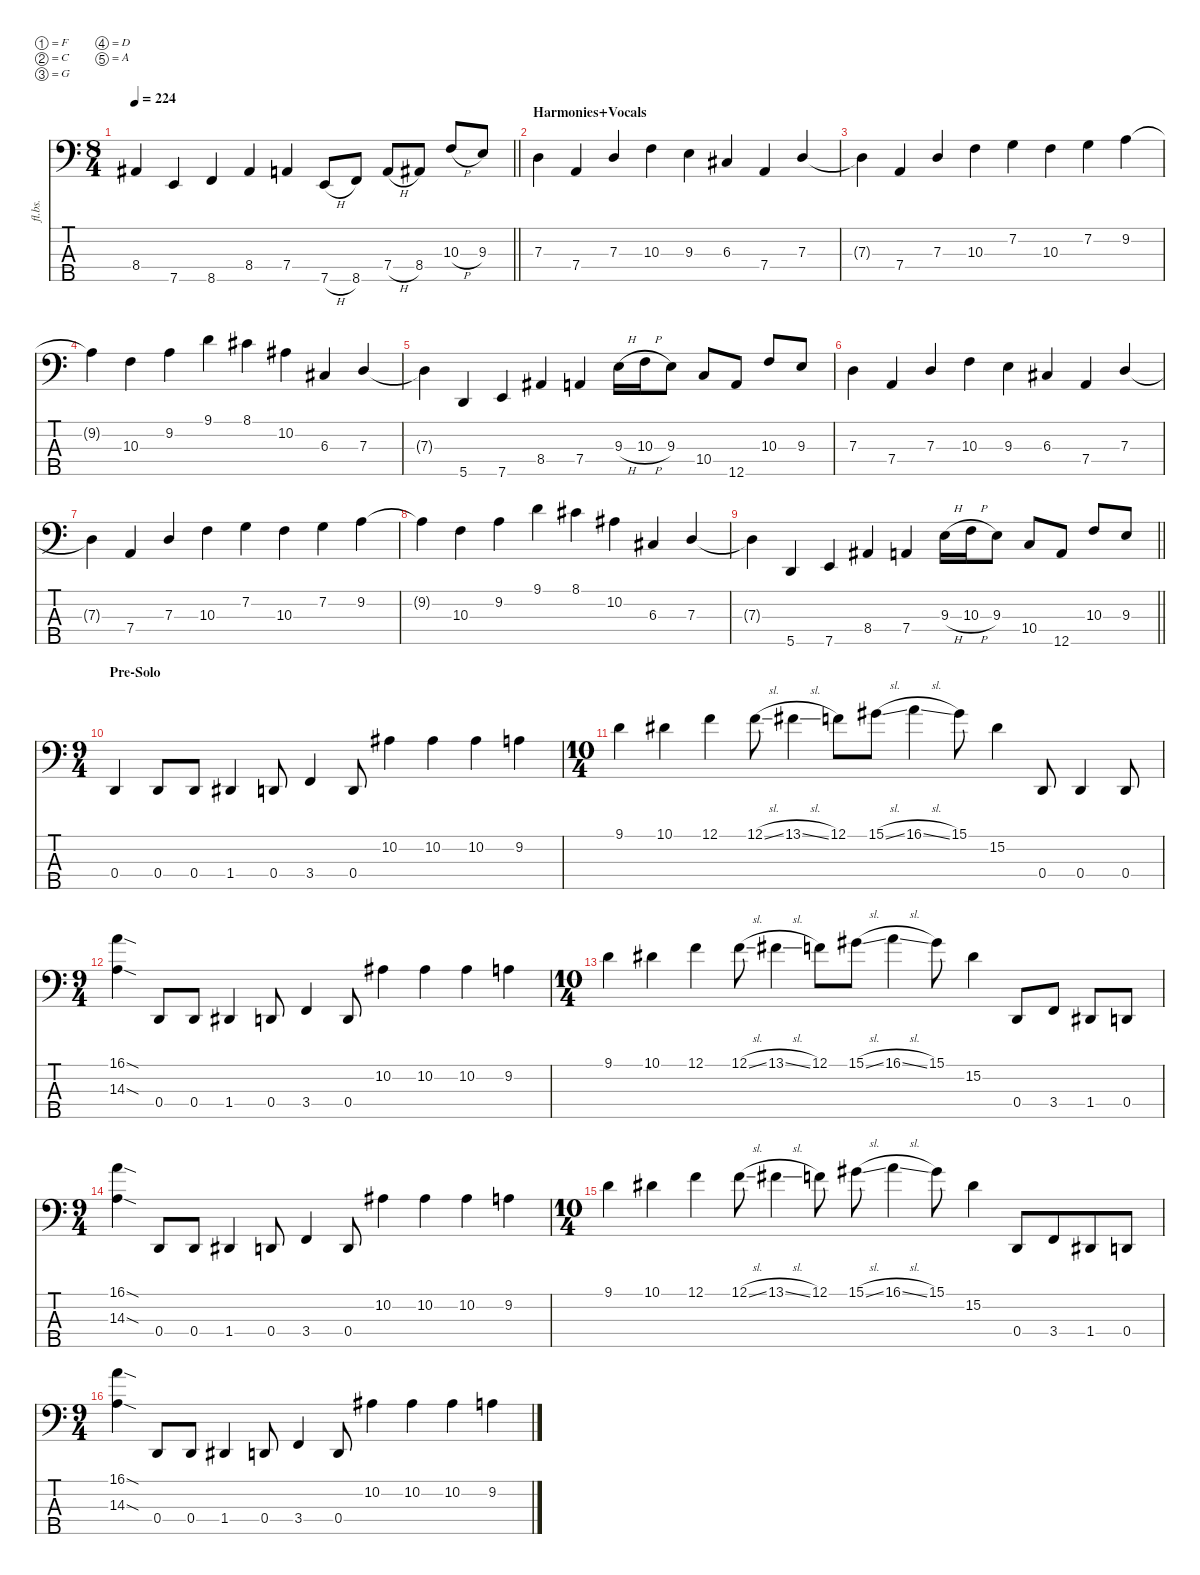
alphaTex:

\defaultSystemsLayout 4
\hideDynamics
\bracketExtendMode nobrackets
\otherSystemsTrackNameOrientation horizontal
\track ("Bass" "fl.bs.") {instrument fretlessbass}
\staff {score tabs}
\tuning (F2 C2 G1 D1 A0)
\ts (8 4)
\tempo 224
\clef f4
\barLineRight lightlight
\ks c
8.4{t acc #}.4{dy f beam Up} 7.5.4{beam Up} 8.5.4{beam Up} 8.4{acc #}.4{beam Up} 7.4.4{beam Up} 7.5{h}.8{beam Up} 8.5.8{beam Up} 7.4{h}.8{beam Up} 8.4{acc #}.8{beam Up} 10.3{h}.8{beam Up} 9.3.8{beam Up} |
\section ("" "Harmonies+Vocals")
7.3.4{beam Down} 7.4.4{beam Up} 7.3.4{beam Up} 10.3.4{beam Down} 9.3.4{beam Down} 6.3{acc #}.4{beam Up} 7.4.4{beam Up} 7.3.4{beam Up} |
7.3{t}.4{beam Down} 7.4.4{beam Up} 7.3.4{beam Up} 10.3.4{beam Down} 7.2.4{beam Down} 10.3.4{beam Down} 7.2.4{beam Down} 9.2.4{beam Down} |
9.2{t}.4{beam Down} 10.3.4{beam Down} 9.2.4{beam Down} 9.1.4{beam Down} 8.1{acc #}.4{beam Down} 10.2{acc #}.4{beam Down} 6.3{acc #}.4{beam Up} 7.3.4{beam Up} |
7.3{t}.4{beam Down} 5.5.4{beam Up} 7.5.4{beam Up} 8.4{acc #}.4{beam Up} 7.4.4{beam Up} 9.3{h}.16{beam Down} 10.3{h}.16{beam Down} 9.3.8{beam Down} 10.4.8{beam Up} 12.5.8{beam Up} 10.3.8{beam Up} 9.3.8{beam Up} |
7.3.4{beam Down} 7.4.4{beam Up} 7.3.4{beam Up} 10.3.4{beam Down} 9.3.4{beam Down} 6.3{acc #}.4{beam Up} 7.4.4{beam Up} 7.3.4{beam Up} |
7.3{t}.4{beam Down} 7.4.4{beam Up} 7.3.4{beam Up} 10.3.4{beam Down} 7.2.4{beam Down} 10.3.4{beam Down} 7.2.4{beam Down} 9.2.4{beam Down} |
9.2{t}.4{beam Down} 10.3.4{beam Down} 9.2.4{beam Down} 9.1.4{beam Down} 8.1{acc #}.4{beam Down} 10.2{acc #}.4{beam Down} 6.3{acc #}.4{beam Up} 7.3.4{beam Up} |
\barLineRight lightlight
7.3{t}.4{beam Down} 5.5.4{beam Up} 7.5.4{beam Up} 8.4{acc #}.4{beam Up} 7.4.4{beam Up} 9.3{h}.16{beam Down} 10.3{h}.16{beam Down} 9.3.8{beam Down} 10.4.8{beam Up} 12.5.8{beam Up} 10.3.8{beam Up} 9.3.8{beam Up} |
\ts (9 4)
\beaming (8 6 6 6)
\section ("" "Pre-Solo")
0.4.4{beam Up} 0.4.8{beam Up} 0.4.8{beam Up} 1.4{acc #}.4{beam Up} 0.4.8{beam Up} 3.4.4{beam Up} 0.4.8{beam Up} 10.2{acc #}.4{beam Down} 10.2{acc #}.4{beam Down} 10.2{acc #}.4{beam Down} 9.2.4{beam Down} |
\ts (10 4)
\beaming (8 6 6 6 2)
9.1.4{beam Down} 10.1{acc #}.4{beam Down} 12.1.4{beam Down} 12.1{sl}.8{beam Down} 13.1{sl acc #}.4{beam Down} 12.1.8{beam Down} 15.1{sl acc #}.8{beam Down} 16.1{sl}.4{beam Down} 15.1{acc #}.8{beam Down} 15.2{acc #}.4{beam Down} 0.4.8{beam Up} 0.4.4{beam Up} 0.4.8{beam Up} |
\ts (9 4)
\beaming (8 6 6 6)
(16.1{sod} 14.3{sod}).4{beam Down} 0.4.8{beam Up} 0.4.8{beam Up} 1.4{acc #}.4{beam Up} 0.4.8{beam Up} 3.4.4{beam Up} 0.4.8{beam Up} 10.2{acc #}.4{beam Down} 10.2{acc #}.4{beam Down} 10.2{acc #}.4{beam Down} 9.2.4{beam Down} |
\ts (10 4)
\beaming (8 6 6 6 2)
9.1.4{beam Down} 10.1{acc #}.4{beam Down} 12.1.4{beam Down} 12.1{sl}.8{beam Down} 13.1{sl acc #}.4{beam Down} 12.1.8{beam Down} 15.1{sl acc #}.8{beam Down} 16.1{sl}.4{beam Down} 15.1{acc #}.8{beam Down} 15.2{acc #}.4{beam Down} 0.4.8{beam Up} 3.4.8{beam Up} 1.4{acc #}.8{beam Up} 0.4.8{beam Up} |
\ts (9 4)
\beaming (8 6 4 8)
(16.1{sod} 14.3{sod}).4{beam Down} 0.4.8{beam Up} 0.4.8{beam Up} 1.4{acc #}.4{beam Up} 0.4.8{beam Up} 3.4.4{beam Up} 0.4.8{beam Up} 10.2{acc #}.4{beam Down} 10.2{acc #}.4{beam Down} 10.2{acc #}.4{beam Down} 9.2.4{beam Down} |
\ts (10 4)
\beaming (8 6 4 10)
9.1.4{beam Down} 10.1{acc #}.4{beam Down} 12.1.4{beam Down} 12.1{sl}.8{beam Down} 13.1{sl acc #}.4{beam Down} 12.1.8{beam Down} 15.1{sl acc #}.8{beam Down} 16.1{sl}.4{beam Down} 15.1{acc #}.8{beam Down} 15.2{acc #}.4{beam Down} 0.4.8{beam Up} 3.4.8{beam Up} 1.4{acc #}.8{beam Up} 0.4.8{beam Up} |
\ts (9 4)
\beaming (8 6 4 8)
(16.1{sod} 14.3{sod}).4{beam Down} 0.4.8{beam Up} 0.4.8{beam Up} 1.4{acc #}.4{beam Up} 0.4.8{beam Up} 3.4.4{beam Up} 0.4.8{beam Up} 10.2{acc #}.4{beam Down} 10.2{acc #}.4{beam Down} 10.2{acc #}.4{beam Down} 9.2.4{beam Down}
